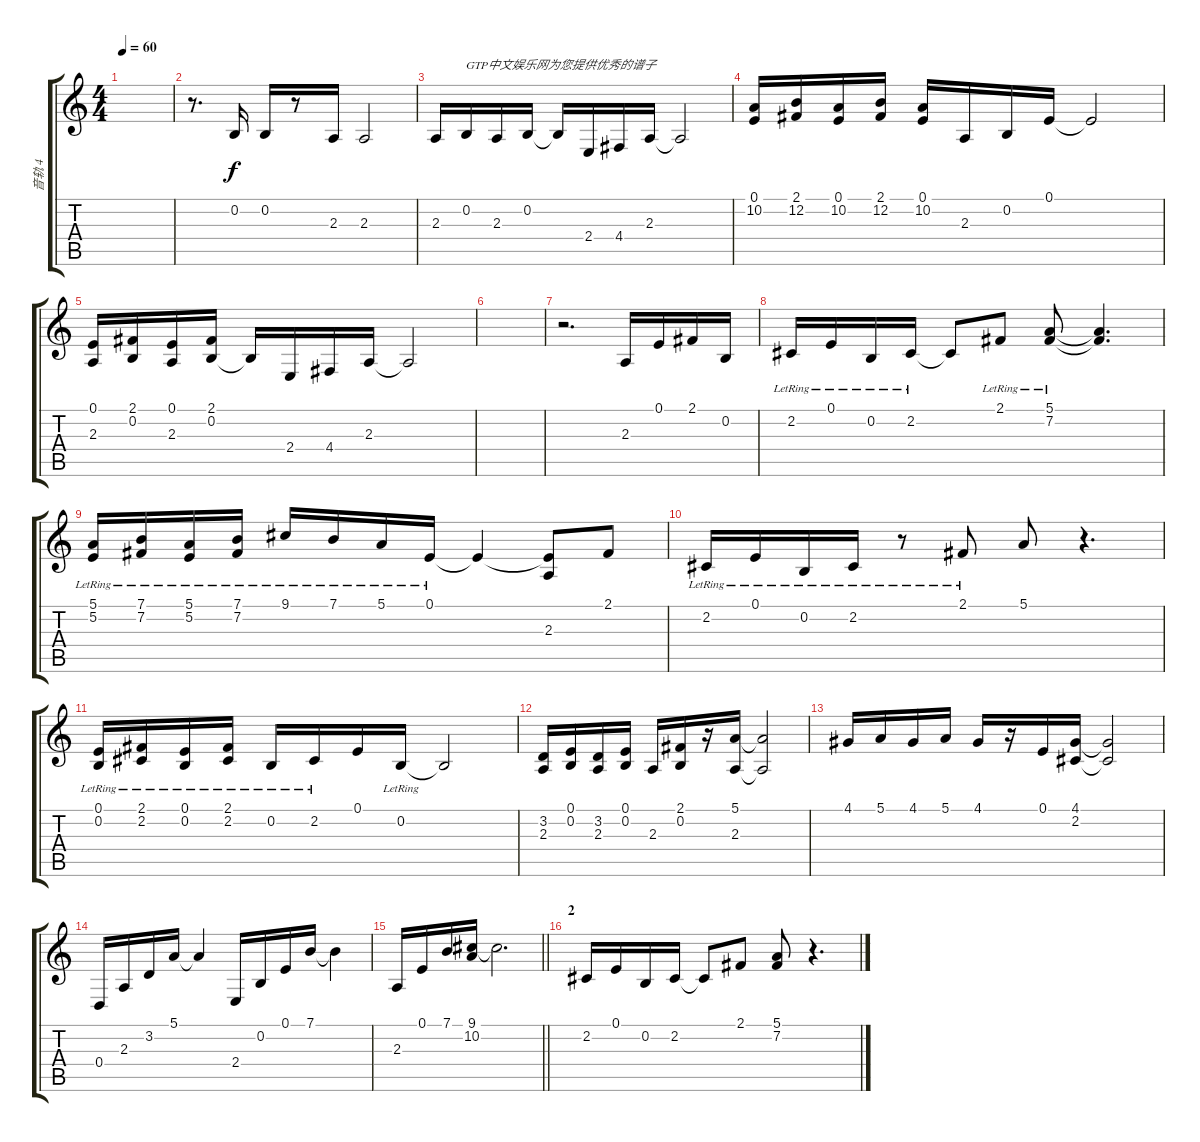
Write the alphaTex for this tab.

\track ("音轨 4" "音轨 4") {instrument orchestralharp}
\staff {score tabs}
\tuning (E4 B3 G3 D3 A2 E2) {hide}
\ts (4 4)
\tempo 60
\clef g2
\ks c
|
r.8{d} 0.2.16 0.2.16 r.8 2.3.16 2.3.2 |
2.3.16 0.2.16{txt "GTP中文娱乐网为您提供优秀的谱子"} 2.3.16 0.2.16 0.2{t}.16 2.4.16 4.4.16 2.3.16 2.3{t}.2 |
(0.1 10.2).16 (2.1 12.2).16 (0.1 10.2).16 (2.1 12.2).16 (0.1 10.2).16 2.3.16 0.2.16 0.1.16 0.1{t}.2 |
(0.1 2.3).16 (2.1 0.2).16 (0.1 2.3).16 (2.1 0.2).16 0.2{t}.16 2.4.16 4.4.16 2.3.16 2.3{t}.2 |
|
r.2{d} 2.3.16{volume 6 instrument pad1newage} 0.1.16 2.1.16 0.2.16 |
2.2{lr}.16 0.1{lr}.16 0.2{lr}.16 2.2{lr}.16 2.2{t}.8 2.1{lr}.8 (5.1{lr} 7.2).8 (5.1{t} 7.2{t}).4{d} |
(5.1{lr} 5.2{lr}).16 (7.1{lr} 7.2{lr}).16 (5.1{lr} 5.2{lr}).16 (7.1{lr} 7.2{lr}).16 9.1{lr}.16 7.1{lr}.16 5.1{lr}.16 0.1{lr}.16 0.1{t}.4 (0.1{t} 2.3).8 2.1.8 |
2.2{lr}.16 0.1{lr}.16 0.2{lr}.16 2.2{lr}.16 r.8 2.1{lr}.8 5.1.8 r.4{d} |
(0.1{lr} 0.2{lr}).16 (2.1{lr} 2.2{lr}).16 (0.1{lr} 0.2{lr}).16 (2.1{lr} 2.2{lr}).16 0.2{lr}.16 2.2{lr}.16 0.1.16 0.2{lr}.16 0.2{t}.2 |
(3.2 2.3).16 (0.1 0.2).16 (3.2 2.3).16 (0.1 0.2).16 2.3.16 (2.1 0.2).16 r.16 (5.1 2.3).16 (5.1{t} 2.3{t}).2 |
4.1.16 5.1.16 4.1.16 5.1.16 4.1.16 r.16 0.1.16 (4.1 2.2).16 (4.1{t} 2.2{t}).2 |
0.4.16 2.3.16 3.2.16 5.1.16 5.1{t}.4 2.4.16 0.2.16 0.1.16 7.1.16 7.1{t}.4 |
\barLineRight lightlight
2.3.16 0.1.16 7.1.16 (9.1 10.2).16 9.1{t}.2{d} |
\section ("" "2")
2.2.16 0.1.16 0.2.16 2.2.16 2.2{t}.8 2.1.8 (5.1 7.2).8 r.4{d}
